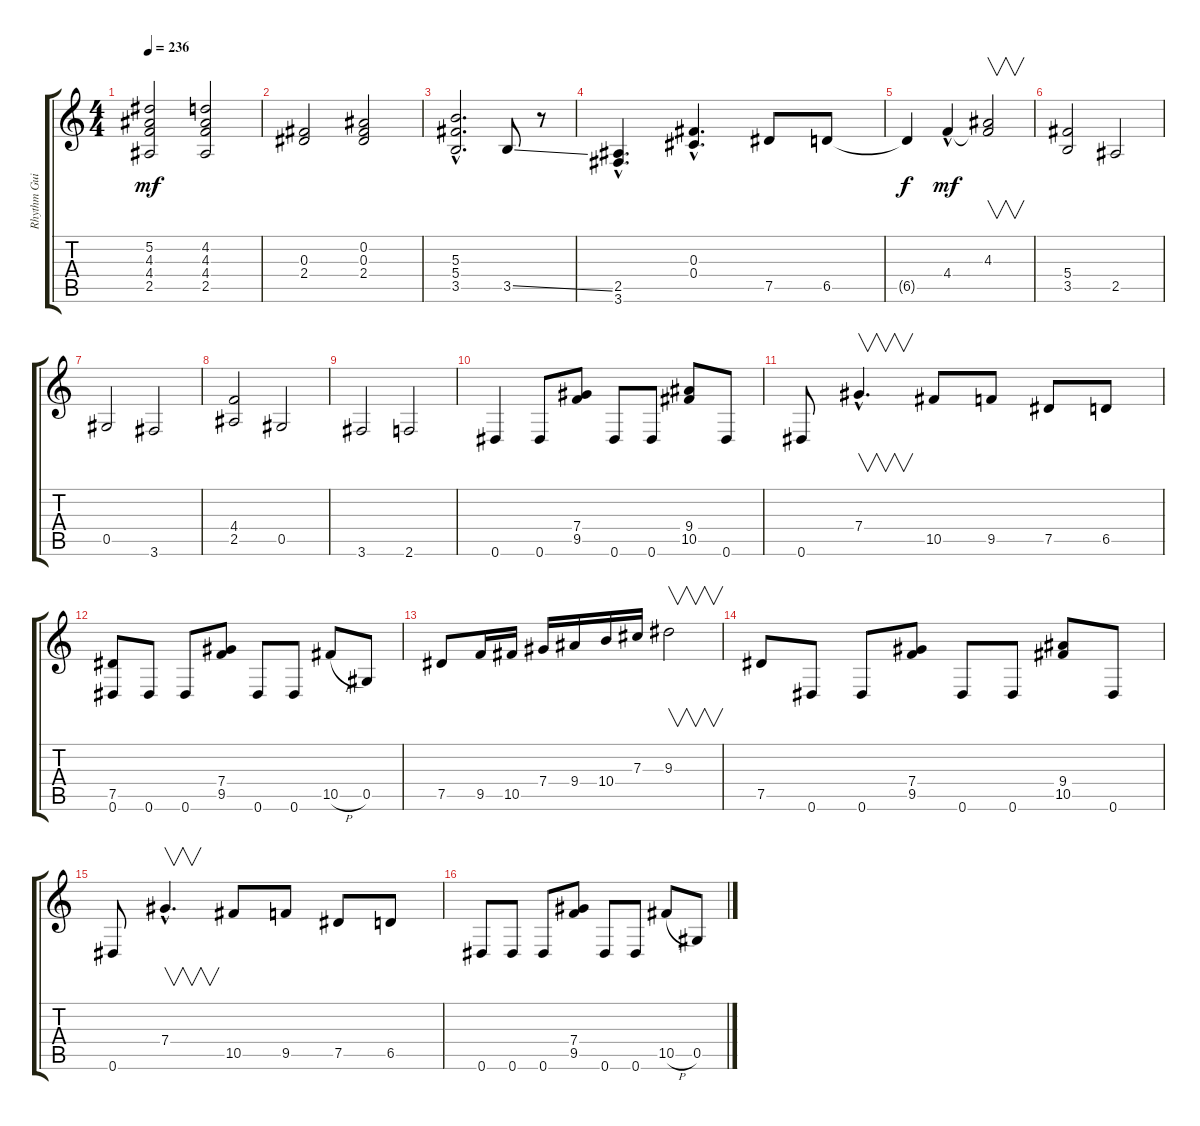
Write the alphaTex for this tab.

\track ("Rhythm Guitar  " "Rhythm Gui") {instrument overdrivenguitar}
\staff {score tabs}
\tuning (Eb4 Bb3 Gb3 Db3 Ab2 Eb2) {hide}
\ts (4 4)
\tempo 236
\clef g2
\ks c
(5.2 4.3 4.4 2.5).2{dy mf} (4.2 4.3 4.4 2.5).2 |
(0.3 2.4).2 (0.2 0.3 2.4).2 |
(5.3{hac} 5.4{hac} 3.5{hac}).2{d} 3.5{ss}.8 r.8 |
(2.5{hac} 3.6{hac}).4{d} (0.3{hac} 0.4{hac}).4{d} 7.5.8 6.5.8 |
6.5{t}.4{dy f} 4.4{hac}.4{dy mf} (4.3 4.4{t}).2{v} |
(5.4 3.5).2 2.5.2 |
0.5.2 3.6.2 |
(4.4 2.5).2 0.5.2 |
3.6.2 2.6.2 |
0.6.4 0.6.8 (7.4 9.5).8 0.6.8 0.6.8 (9.4 10.5).8 0.6.8 |
0.6.8 7.4{hac}.4{v d} 10.5.8 9.5.8 7.5.8 6.5.8 |
(7.5 0.6).8 0.6.8 0.6.8 (7.4 9.5).8 0.6.8 0.6.8 10.5{h}.8 0.5.8 |
7.5.8 9.5.16 10.5.16 7.4.16 9.4.16 10.4.16 7.3.16 9.3.2{v} |
7.5.8 0.6.8 0.6.8 (7.4 9.5).8 0.6.8 0.6.8 (9.4 10.5).8 0.6.8 |
0.6.8 7.4{hac}.4{v d} 10.5.8 9.5.8 7.5.8 6.5.8 |
0.6.8 0.6.8 0.6.8 (7.4 9.5).8 0.6.8 0.6.8 10.5{h}.8 0.5.8
